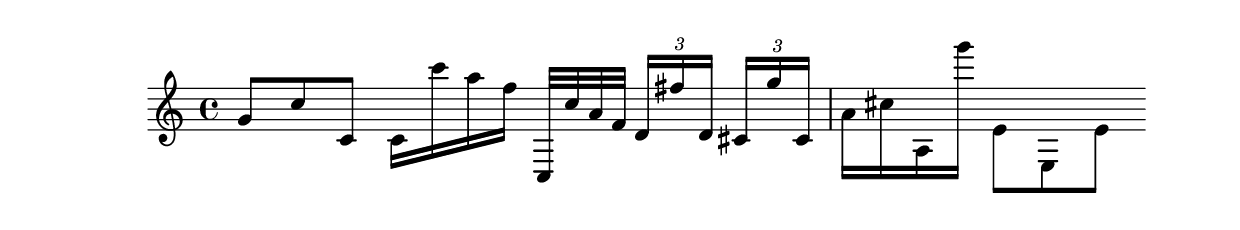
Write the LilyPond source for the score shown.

\version "1.3.146"
\header{
texidoc="
Beams should behave reasonably well, even under extreme circumstances.
Stems may be short, but noteheads should never touch the beam.  Note that
under normal circumstances, these beams would get knees here
Beam.auto-knee-gap was set to false.
"
}

extreme = \notes\relative c'' {
  \stemBoth
  [g8 c c,]
  [c16 c'' a f]
  \stemUp 
  [c,,32 c'' a f]

  %%%%%%%
  \stemBoth
  \times 2/3{[d16 fis' d,]} \times 2/3{[cis g'' cis,,]}
  a'16 cis a, g''' % Used to give a nice beam directed upwards.
  \stemBoth

  \transpose c' {
	  \stemDown [e'8 e e']
      }
}

\score {
  {
    % If we want to test extreme beams,
    % we should not have them auto-kneed
    \property Voice.Beam \override #'auto-knee-gap = ##f
    \extreme


    %% what does this test? --hwn
%{
    \property Voice.Beam \override #'slope-limit = #1000
    \extreme
    %}
  }
  \paper{
%    raggedright = ##t
    linewidth = -1
  }
}
